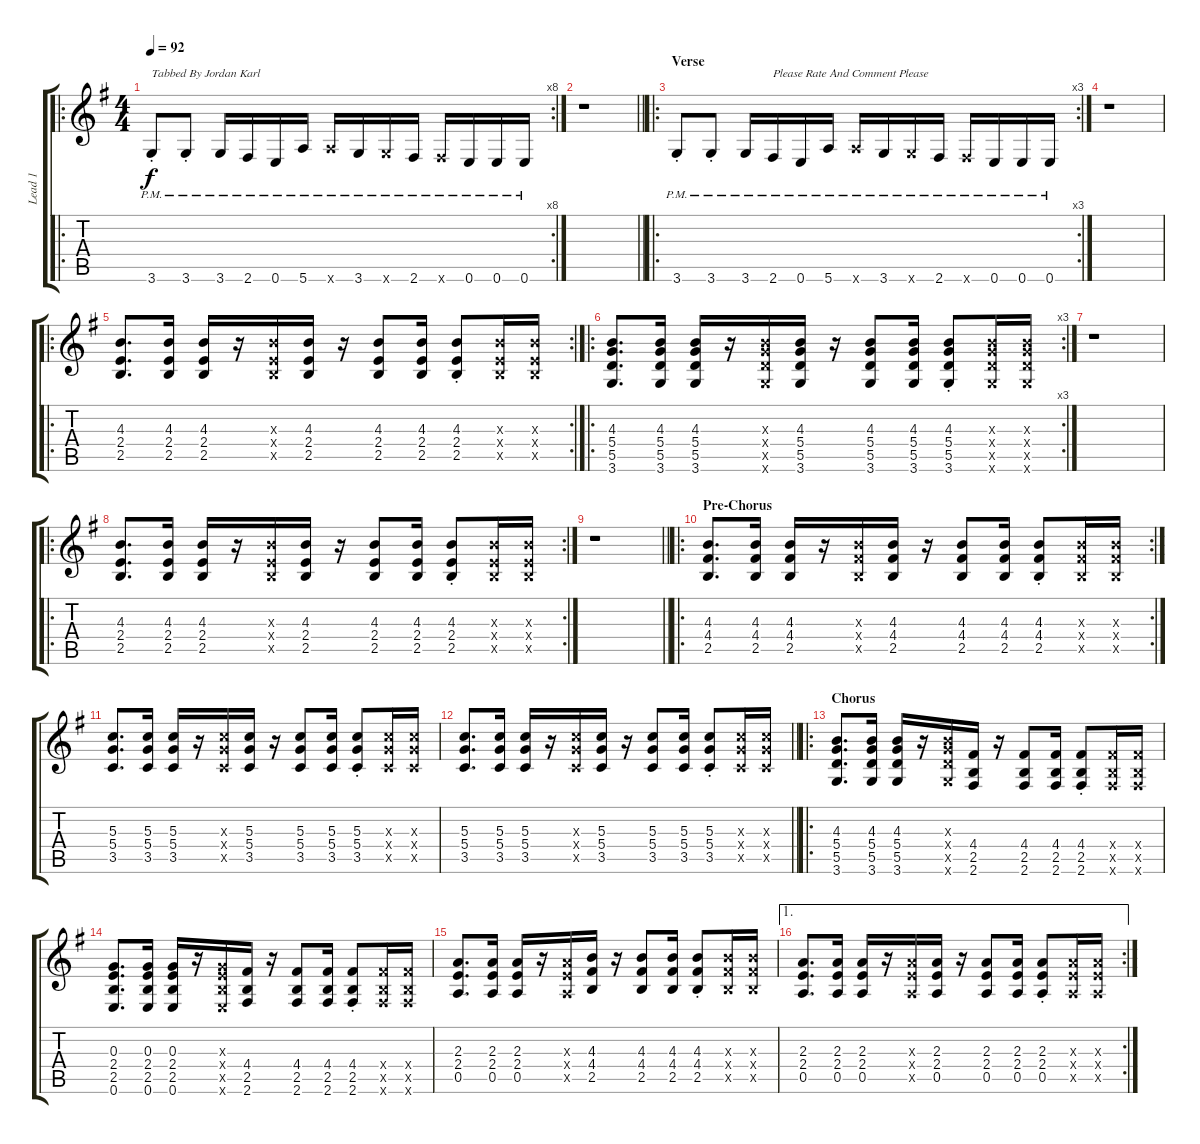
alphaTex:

\track ("Lead 1" "Lead 1") {instrument electricguitarmuted}
\staff {score tabs}
\tuning (E4 B3 G3 D3 A2 E2) {hide}
\ro
\rc 8
\ts (4 4)
\tempo 92
\clef g2
\ks g
3.6{pm st}.8{txt "Tabbed By Jordan Karl" dy f instrument electricguitarmuted} 3.6{pm st}.8 3.6{pm}.16 2.6{pm}.16 0.6{pm}.16 5.6{pm}.16 5.6{pm x}.16 3.6{pm}.16 3.6{pm x}.16 2.6{pm}.16 2.6{pm x}.16 0.6{pm}.16 0.6{pm}.16 0.6{pm}.16 |
\barLineRight lightlight
r.1 |
\ro
\rc 3
\section ("" "Verse")
3.6{pm st}.8 3.6{pm st}.8 3.6{pm}.16 2.6{pm}.16{txt "Please Rate And Comment Please"} 0.6{pm}.16 5.6{pm}.16 5.6{pm x}.16 3.6{pm}.16 3.6{pm x}.16 2.6{pm}.16 2.6{pm x}.16 0.6{pm}.16 0.6{pm}.16 0.6{pm}.16 |
r.1 |
\ro
\rc 2
(4.3 2.4 2.5).8{d} (4.3 2.4 2.5).16 (4.3 2.4 2.5).16 r.16 (4.3{x} 2.4{x} 2.5{x}).16 (4.3 2.4 2.5).16 r.16 (4.3 2.4 2.5).8 (4.3 2.4 2.5).16 (4.3{st} 2.4{st} 2.5{st}).8 (4.3{x} 2.4{x} 2.5{x}).16 (4.3{x} 2.4{x} 2.5{x}).16 |
\ro
\rc 3
(4.3 5.4 5.5 3.6).8{d} (4.3 5.4 5.5 3.6).16 (4.3 5.4 5.5 3.6).16 r.16 (4.3{x} 5.4{x} 5.5{x} 3.6{x}).16 (4.3 5.4 5.5 3.6).16 r.16 (4.3 5.4 5.5 3.6).8 (4.3 5.4 5.5 3.6).16 (4.3{st} 5.4{st} 5.5{st} 3.6{st}).8 (4.3{x} 5.4{x} 5.5{x} 3.6{x}).16 (4.3{x} 5.4{x} 5.5{x} 3.6{x}).16 |
r.1 |
\ro
\rc 2
(4.3 2.4 2.5).8{d} (4.3 2.4 2.5).16 (4.3 2.4 2.5).16 r.16 (4.3{x} 2.4{x} 2.5{x}).16 (4.3 2.4 2.5).16 r.16 (4.3 2.4 2.5).8 (4.3 2.4 2.5).16 (4.3{st} 2.4{st} 2.5{st}).8 (4.3{x} 2.4{x} 2.5{x}).16 (4.3{x} 2.4{x} 2.5{x}).16 |
\barLineRight lightlight
r.1 |
\ro
\rc 2
\section ("" "Pre-Chorus")
(4.3 4.4 2.5).8{d} (4.3 4.4 2.5).16 (4.3 4.4 2.5).16 r.16 (4.3{x} 4.4{x} 2.5{x}).16 (4.3 4.4 2.5).16 r.16 (4.3 4.4 2.5).8 (4.3 4.4 2.5).16 (4.3{st} 4.4{st} 2.5{st}).8 (4.3{x} 4.4{x} 2.5{x}).16 (4.3{x} 4.4{x} 2.5{x}).16 |
(5.3 5.4 3.5).8{d} (5.3 5.4 3.5).16 (5.3 5.4 3.5).16 r.16 (5.3{x} 5.4{x} 3.5{x}).16 (5.3 5.4 3.5).16 r.16 (5.3 5.4 3.5).8 (5.3 5.4 3.5).16 (5.3{st} 5.4{st} 3.5{st}).8 (5.3{x} 5.4{x} 3.5{x}).16 (5.3{x} 5.4{x} 3.5{x}).16 |
\barLineRight lightlight
(5.3 5.4 3.5).8{d} (5.3 5.4 3.5).16 (5.3 5.4 3.5).16 r.16 (5.3{x} 5.4{x} 3.5{x}).16 (5.3 5.4 3.5).16 r.16 (5.3 5.4 3.5).8 (5.3 5.4 3.5).16 (5.3{st} 5.4{st} 3.5{st}).8 (5.3{x} 5.4{x} 3.5{x}).16 (5.3{x} 5.4{x} 3.5{x}).16 |
\ro
\section ("" "Chorus")
(4.3 5.4 5.5 3.6).8{d} (4.3 5.4 5.5 3.6).16 (4.3 5.4 5.5 3.6).16 r.16 (4.3{x} 5.4{x} 5.5{x} 3.6{x}).16 (4.4 2.5 2.6).16 r.16 (4.4 2.5 2.6).8 (4.4 2.5 2.6).16 (4.4{st} 2.5{st} 2.6{st}).8 (4.4{x} 2.5{x} 2.6{x}).16 (4.4{x} 2.5{x} 2.6{x}).16 |
(0.3 2.4 2.5 0.6).8{d} (0.3 2.4 2.5 0.6).16 (0.3 2.4 2.5 0.6).16 r.16 (0.3{x} 2.4{x} 2.5{x} 0.6{x}).16 (4.4 2.5 2.6).16 r.16 (4.4 2.5 2.6).8 (4.4 2.5 2.6).16 (4.4{st} 2.5{st} 2.6{st}).8 (4.4{x} 2.5{x} 2.6{x}).16 (4.4{x} 2.5{x} 2.6{x}).16 |
(2.3 2.4 0.5).8{d} (2.3 2.4 0.5).16 (2.3 2.4 0.5).16 r.16 (2.3{x} 2.4{x} 0.5{x}).16 (4.3 4.4 2.5).16 r.16 (4.3 4.4 2.5).8 (4.3 4.4 2.5).16 (4.3{st} 4.4{st} 2.5{st}).8 (4.3{x} 4.4{x} 2.5{x}).16 (4.3{x} 4.4{x} 2.5{x}).16 |
\ae 1
\rc 2
(2.3 2.4 0.5).8{d} (2.3 2.4 0.5).16 (2.3 2.4 0.5).16 r.16 (2.3{x} 2.4{x} 0.5{x}).16 (2.3 2.4 0.5).16 r.16 (2.3 2.4 0.5).8 (2.3 2.4 0.5).16 (2.3{st} 2.4{st} 0.5{st}).8 (2.3{x} 2.4{x} 0.5{x}).16 (2.3{x} 2.4{x} 0.5{x}).16
